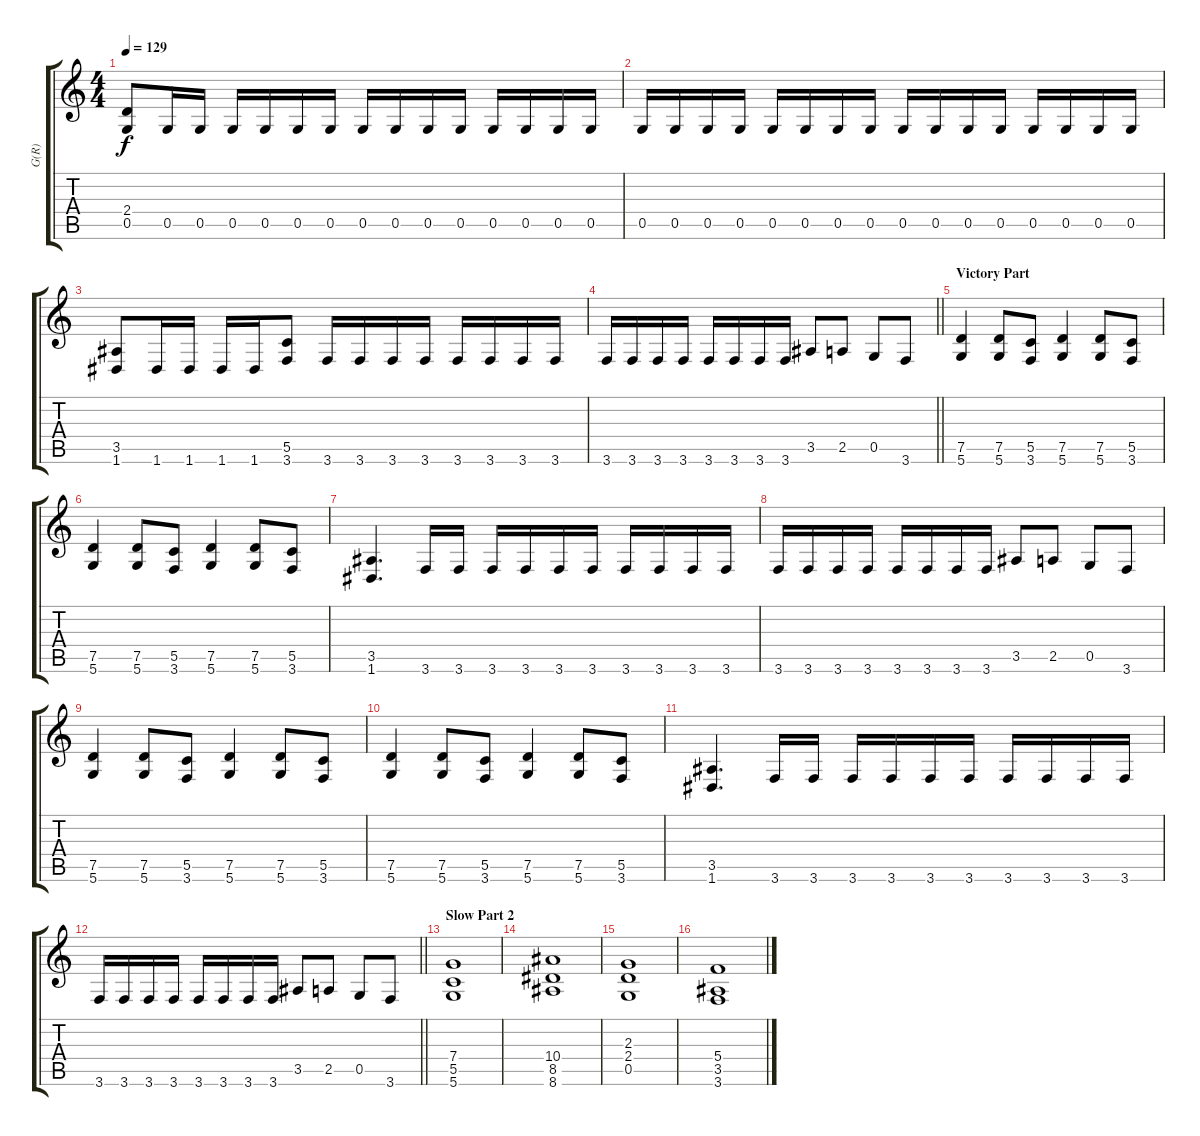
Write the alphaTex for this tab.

\track ("G(R)" "G(R)") {instrument overdrivenguitar}
\staff {score tabs}
\tuning (D4 A3 F3 C3 G2 D2) {hide}
\ts (4 4)
\tempo 129
\clef g2
\ks c
(2.4 0.5).8{dy f} 0.5.16 0.5.16 0.5.16 0.5.16 0.5.16 0.5.16 0.5.16 0.5.16 0.5.16 0.5.16 0.5.16 0.5.16 0.5.16 0.5.16 |
0.5.16 0.5.16 0.5.16 0.5.16 0.5.16 0.5.16 0.5.16 0.5.16 0.5.16 0.5.16 0.5.16 0.5.16 0.5.16 0.5.16 0.5.16 0.5.16 |
(3.5 1.6).8 1.6.16 1.6.16 1.6.16 1.6.16 (5.5 3.6).8 3.6.16 3.6.16 3.6.16 3.6.16 3.6.16 3.6.16 3.6.16 3.6.16 |
\barLineRight lightlight
3.6.16 3.6.16 3.6.16 3.6.16 3.6.16 3.6.16 3.6.16 3.6.16 3.5.8 2.5.8 0.5.8 3.6.8 |
\section ("" "Victory Part")
(7.5 5.6).4 (7.5 5.6).8 (5.5 3.6).8 (7.5 5.6).4 (7.5 5.6).8 (5.5 3.6).8 |
(7.5 5.6).4 (7.5 5.6).8 (5.5 3.6).8 (7.5 5.6).4 (7.5 5.6).8 (5.5 3.6).8 |
(3.5 1.6).4{d} 3.6.16 3.6.16 3.6.16 3.6.16 3.6.16 3.6.16 3.6.16 3.6.16 3.6.16 3.6.16 |
3.6.16 3.6.16 3.6.16 3.6.16 3.6.16 3.6.16 3.6.16 3.6.16 3.5.8 2.5.8 0.5.8 3.6.8 |
(7.5 5.6).4 (7.5 5.6).8 (5.5 3.6).8 (7.5 5.6).4 (7.5 5.6).8 (5.5 3.6).8 |
(7.5 5.6).4 (7.5 5.6).8 (5.5 3.6).8 (7.5 5.6).4 (7.5 5.6).8 (5.5 3.6).8 |
(3.5 1.6).4{d} 3.6.16 3.6.16 3.6.16 3.6.16 3.6.16 3.6.16 3.6.16 3.6.16 3.6.16 3.6.16 |
\barLineRight lightlight
3.6.16 3.6.16 3.6.16 3.6.16 3.6.16 3.6.16 3.6.16 3.6.16 3.5.8 2.5.8 0.5.8 3.6.8 |
\section ("" "Slow Part 2")
(7.4 5.5 5.6).1 |
(10.4 8.5 8.6).1 |
(2.3 2.4 0.5).1 |
(5.4 3.5 3.6).1
